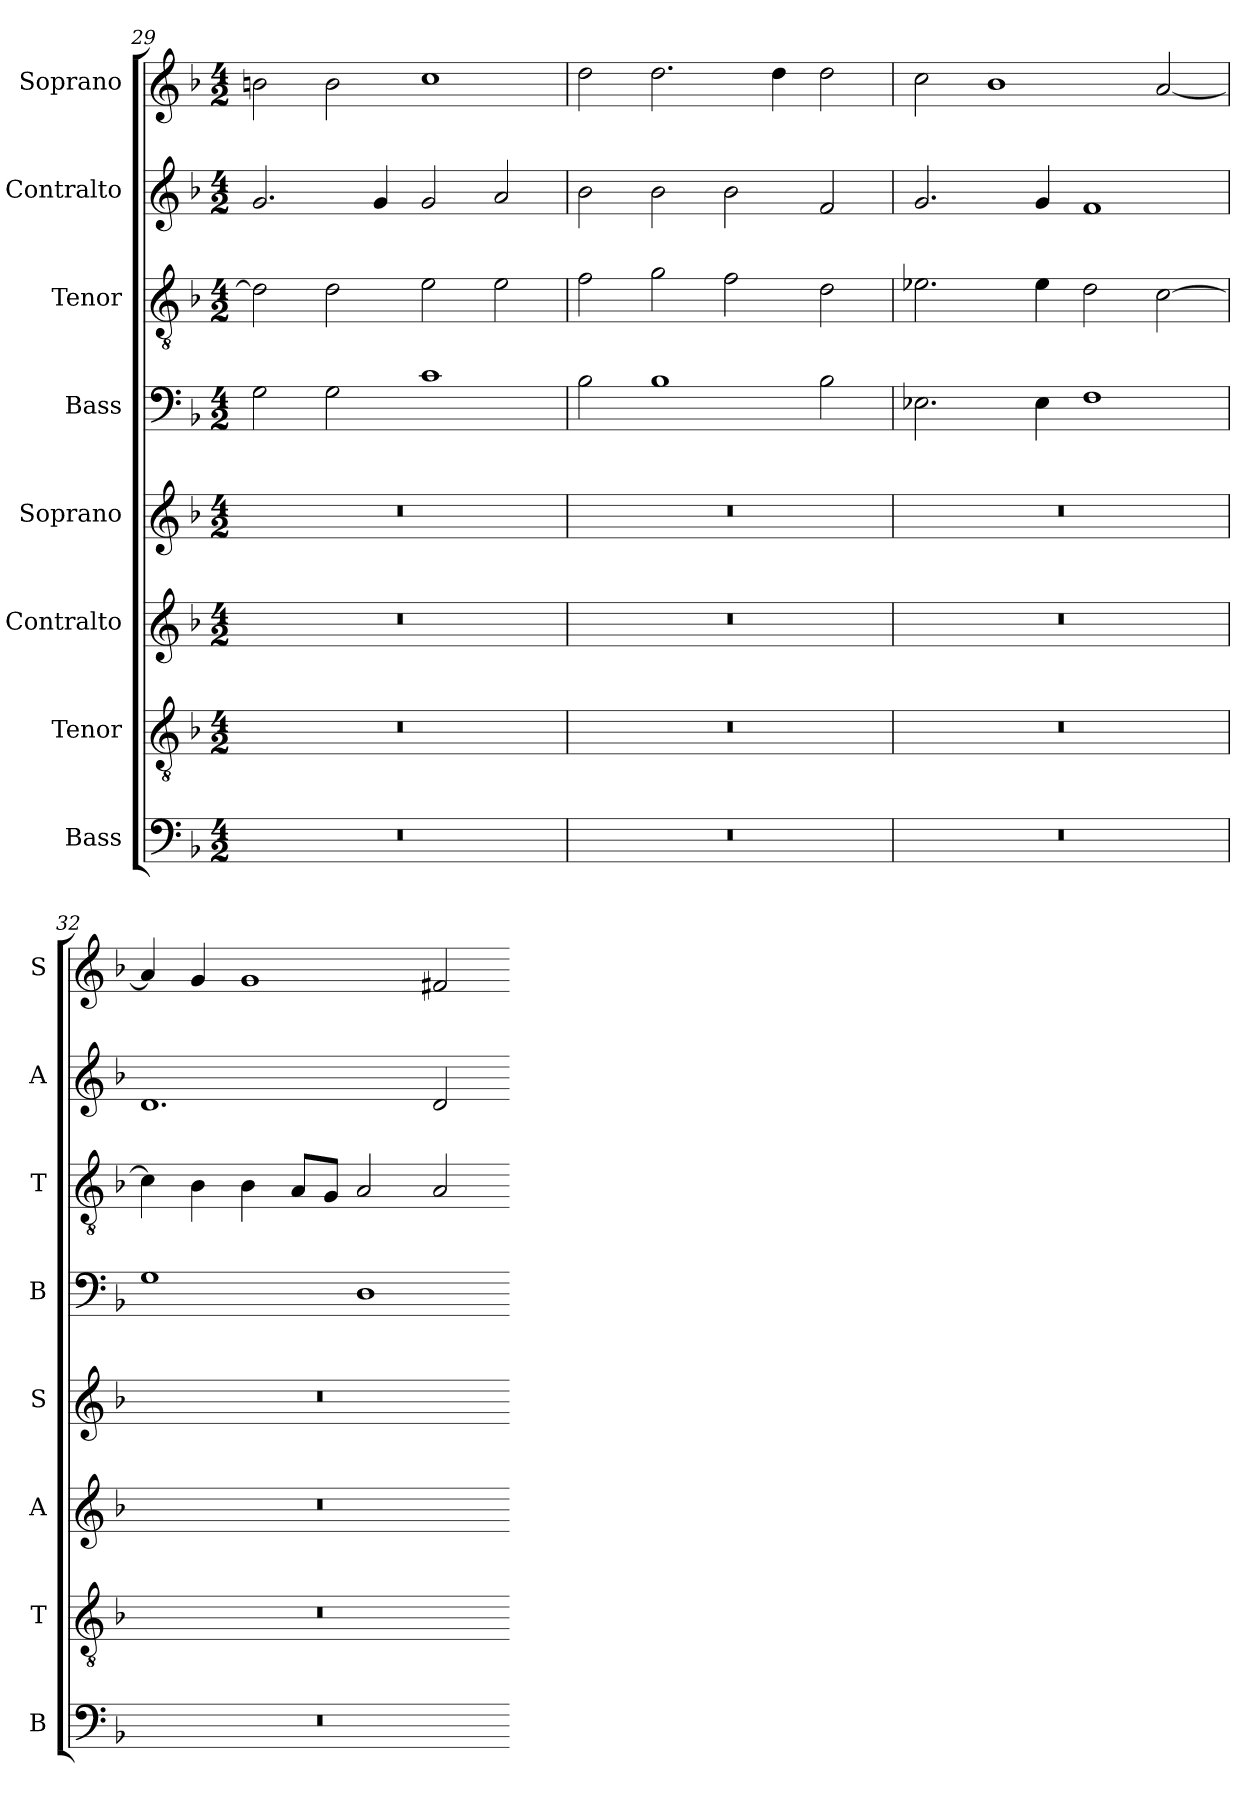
**kern	**kern	**kern	**kern	**kern	**kern	**kern	**kern
*part8	*part7	*part6	*part5	*part4	*part3	*part2	*part1
*staff8	*staff7	*staff6	*staff5	*staff4	*staff3	*staff2	*staff1
*I"Bass	*I"Tenor	*I"Contralto	*I"Soprano	*I"Bass	*I"Tenor	*I"Contralto	*I"Soprano
*I'B	*I'T	*I'A	*I'S	*I'B	*I'T	*I'A	*I'S
*clefF4	*clefGv2	*clefG2	*clefG2	*clefF4	*clefGv2	*clefG2	*clefG2
*k[b-]	*k[b-]	*k[b-]	*k[b-]	*k[b-]	*k[b-]	*k[b-]	*k[b-]
*G:dor	*G:dor	*G:dor	*G:dor	*G:dor	*G:dor	*G:dor	*G:dor
*M4/2	*M4/2	*M4/2	*M4/2	*M4/2	*M4/2	*M4/2	*M4/2
=29	=29	=29	=29	=29	=29	=29	=29
0r	0r	0r	0r	2G	2d]	2.g	2bn
.	.	.	.	2G	2d	.	2b
.	.	.	.	.	.	4g	.
.	.	.	.	1c	2e	2g	1cc
.	.	.	.	.	2e	2a	.
=30	=30	=30	=30	=30	=30	=30	=30
0r	0r	0r	0r	2B-	2f	2b-	2dd
.	.	.	.	1B-	2g	2b-	2.dd
.	.	.	.	.	2f	2b-	.
.	.	.	.	.	.	.	4dd
.	.	.	.	2B-	2d	2f	2dd
=31	=31	=31	=31	=31	=31	=31	=31
0r	0r	0r	0r	2.E-X	2.e-X	2.g	2cc
.	.	.	.	.	.	.	1b-
.	.	.	.	4E-	4e-	4g	.
.	.	.	.	1F	2d	1f	.
.	.	.	.	.	[2c	.	[2a
=32	=32	=32	=32	=32	=32	=32	=32
0r	0r	0r	0r	1G	4c]	1.d	4a]
.	.	.	.	.	4B-	.	4g
.	.	.	.	.	4B-	.	1g
.	.	.	.	.	8A/L	.	.
.	.	.	.	.	8G/J	.	.
.	.	.	.	1D	2A	.	.
.	.	.	.	.	2A	2d	2f#X
=-	=-	=-	=-	=-	=-	=-	=-
*-	*-	*-	*-	*-	*-	*-	*-
